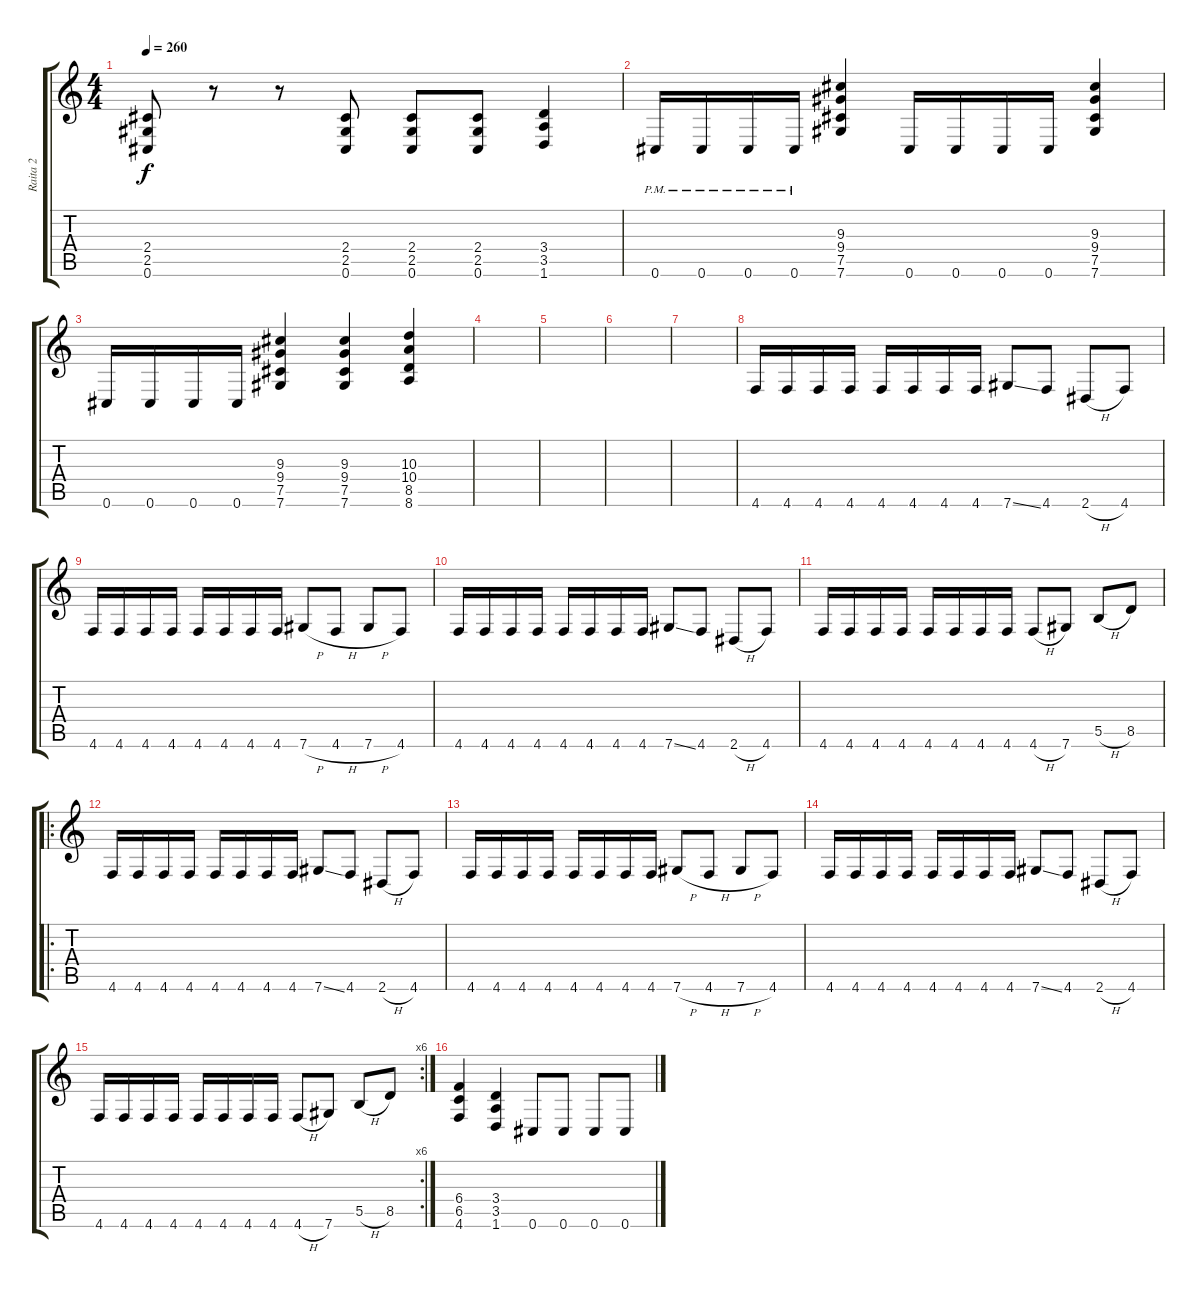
\track ("Raita 2" "Raita 2") {instrument distortionguitar}
\staff {score tabs}
\tuning (Db4 Ab3 E3 B2 Gb2 Db2) {hide}
\ts (4 4)
\tempo 260
\clef g2
\ks c
(2.4 2.5 0.6).8{dy f} r.8 r.8 (2.4 2.5 0.6).8 (2.4 2.5 0.6).8 (2.4 2.5 0.6).8 (3.4 3.5 1.6).4 |
0.6{pm}.16 0.6{pm}.16 0.6{pm}.16 0.6{pm}.16 (9.3 9.4 7.5 7.6).4 0.6.16 0.6.16 0.6.16 0.6.16 (9.3 9.4 7.5 7.6).4 |
0.6.16 0.6.16 0.6.16 0.6.16 (9.3 9.4 7.5 7.6).4 (9.3 9.4 7.5 7.6).4 (10.3 10.4 8.5 8.6).4 |
|
|
|
|
4.6.16 4.6.16 4.6.16 4.6.16 4.6.16 4.6.16 4.6.16 4.6.16 7.6{ss}.8 4.6.8 2.6{h}.8 4.6.8 |
4.6.16 4.6.16 4.6.16 4.6.16 4.6.16 4.6.16 4.6.16 4.6.16 7.6{h}.8 4.6{h}.8 7.6{h}.8 4.6.8 |
4.6.16 4.6.16 4.6.16 4.6.16 4.6.16 4.6.16 4.6.16 4.6.16 7.6{ss}.8 4.6.8 2.6{h}.8 4.6.8 |
4.6.16 4.6.16 4.6.16 4.6.16 4.6.16 4.6.16 4.6.16 4.6.16 4.6{h}.8 7.6.8 5.5{h}.8 8.5.8 |
\ro
4.6.16 4.6.16 4.6.16 4.6.16 4.6.16 4.6.16 4.6.16 4.6.16 7.6{ss}.8 4.6.8 2.6{h}.8 4.6.8 |
4.6.16 4.6.16 4.6.16 4.6.16 4.6.16 4.6.16 4.6.16 4.6.16 7.6{h}.8 4.6{h}.8 7.6{h}.8 4.6.8 |
4.6.16 4.6.16 4.6.16 4.6.16 4.6.16 4.6.16 4.6.16 4.6.16 7.6{ss}.8 4.6.8 2.6{h}.8 4.6.8 |
\rc 6
4.6.16 4.6.16 4.6.16 4.6.16 4.6.16 4.6.16 4.6.16 4.6.16 4.6{h}.8 7.6.8 5.5{h}.8 8.5.8 |
(6.4 6.5 4.6).4 (3.4 3.5 1.6).4 0.6.8 0.6.8 0.6.8 0.6.8
